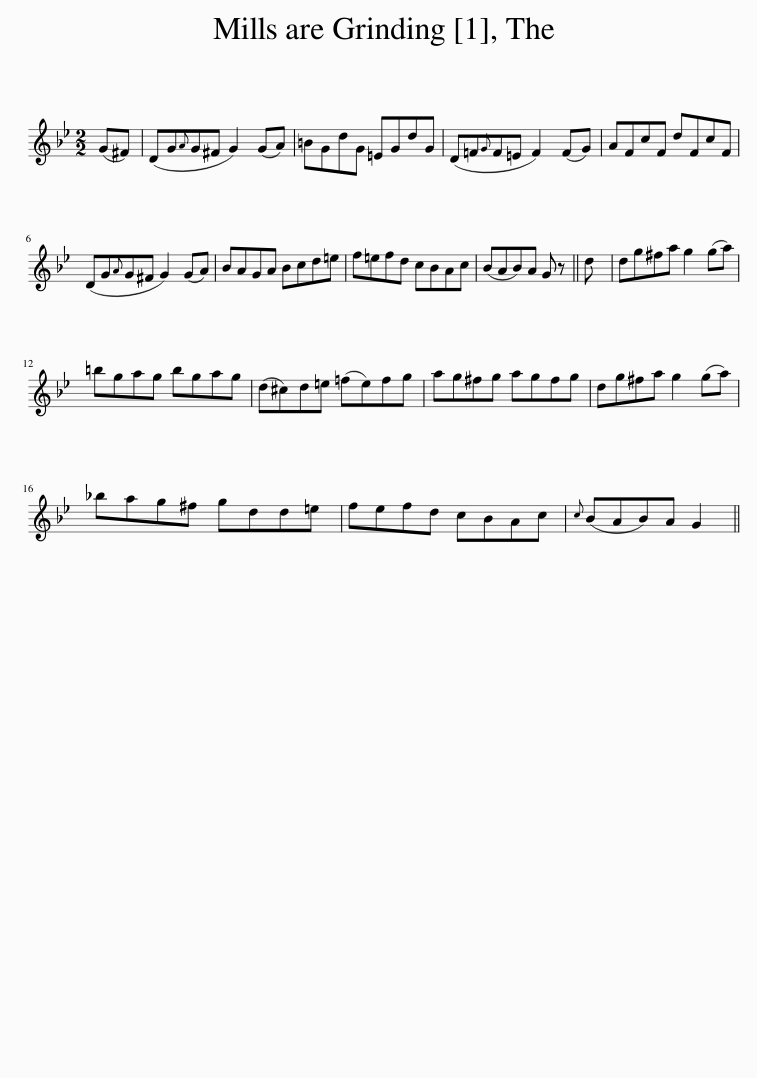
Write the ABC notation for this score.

X:1
L:1/8
M:2/2
I:linebreak $
K:Gmin
V:1 treble
V:1
 (G^F) | (DG{A}G^F G2) (GA) | =BGdG =EGdG | (D=F{G}F=E F2) (FG) | AFcF dFcF |$ %5
 (DG{A}G^F G2) (GA) | BAGA Bcd=e | f=efd cBAc | (BAB)A G z || d | %10
 dg^fa g2 (ga) |$ =bgag bgag | (d^c)d=e (=fe)fg | ag^fg agfg | dg^fa g2 (ga) |$ %15
 _bag^f gdd=e | fefd cBAc |{c} (BAB)A G2 || %18
